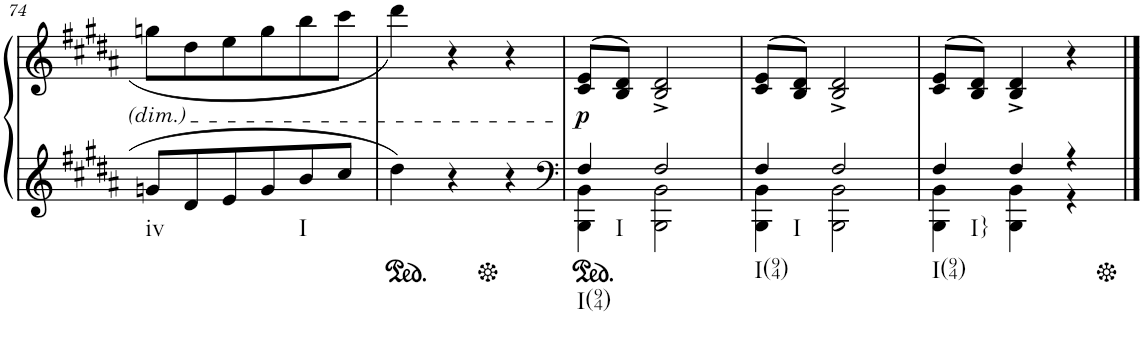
**kern	**kern	**dynam
*part2	*part1	*part1
*staff2	*staff1	*staff1
*I"Piano	*I"Piano	*
*I'Pno	*I'Pno	*
!!LO:PB:g=z
*clefG2	*clefG2	*
*k[f#c#g#d#a#]	*k[f#c#g#d#a#]	*
*B:	*B:	*
*M3/4	*M3/4	*
=74	=74	=74
!LO:TX:b:t=iv	!	!
8gn/L	8ggn\L	.
8d#/	8dd#\	.
8e/	8ee\	.
8g/	8gg\	.
!LO:TX:b:t=I	!	!
8b/	8bb\	.
8cc#/J	8ccc#\J	.
=75	=75	=75
*ped	*	*
4dd#\	4ddd#\	.
4r	4r	.
*Xped	*	*
4r	4r	.
=76	=76	=76
*clefF4	*	*
*ped	*	*
*^	*	*
!LO:TX:b:t=I(94)	!	!	!
!LO:TX:b:t=I	!	!	!
!	!	!	!LO:DY:b
4F#/	4BBB\ 4BB\	(>8c#/ 8e/L	p
.	.	8B/ 8d#/J)	.
2F#/	2BBB\ 2BB\	2B/^ 2d#/^	.
=77	=77	=77	=77
!LO:TX:b:t=I(94)	!	!	!
!LO:TX:b:t=I	!	!	!
4F#/	4BBB\ 4BB\	(>8c#/ 8e/L	.
.	.	8B/ 8d#/J)	.
2F#/	2BBB\ 2BB\	2B/^ 2d#/^	.
=78	=78	=78	=78
!LO:TX:b:t=I(94)	!	!	!
!LO:TX:b:t=I}	!	!	!
4F#/	4BBB\ 4BB\	(>8c#/ 8e/L	.
.	.	8B/ 8d#/J)	.
4F#/	4BBB\ 4BB\	4B/^ 4d#/^	.
4r	4r	4r	.
*Xped	*	*	*
*v	*v	*	*
==	==	==
*-	*-	*-
